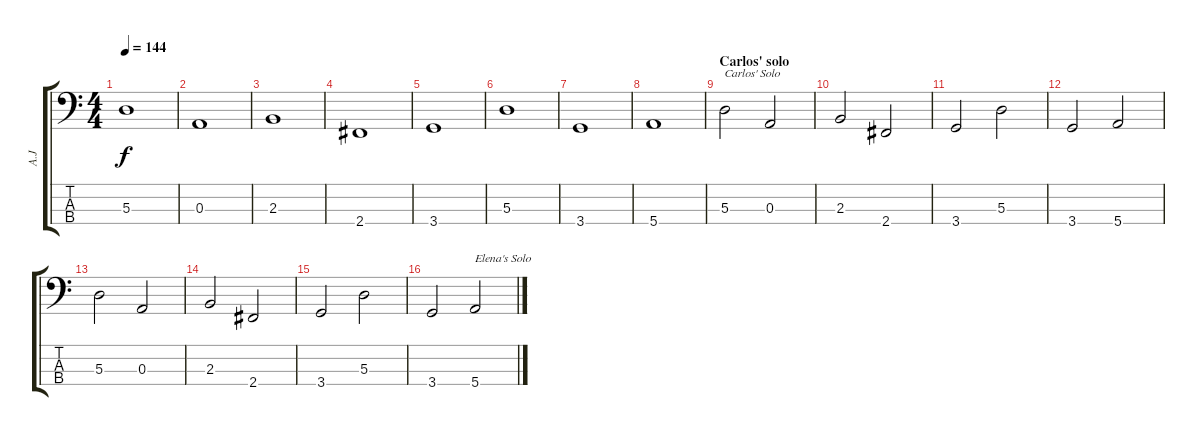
\track ("A.J" "A.J") {instrument electricbassfinger}
\staff {score tabs}
\tuning (G2 D2 A1 E1) {hide}
\ts (4 4)
\tempo 144
\clef f4
\ks c
5.3.1{dy f} |
0.3.1 |
2.3.1 |
2.4.1 |
3.4.1 |
5.3.1 |
3.4.1 |
5.4.1 |
\section ("" "Carlos' solo")
5.3.2{txt "Carlos' Solo"} 0.3.2 |
2.3.2 2.4.2 |
3.4.2 5.3.2 |
3.4.2 5.4.2 |
5.3.2 0.3.2 |
2.3.2 2.4.2 |
3.4.2 5.3.2 |
3.4.2 5.4.2{txt "Elena's Solo"}
